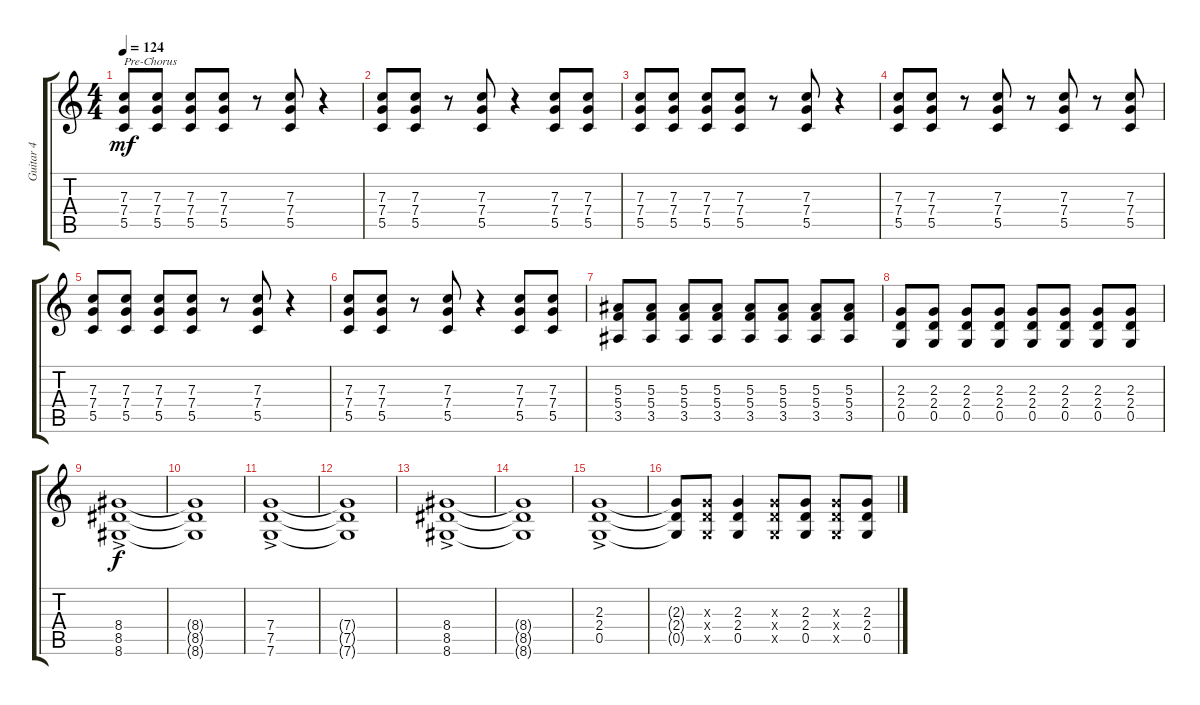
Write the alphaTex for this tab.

\track ("Guitar 4" "Guitar 4") {instrument distortionguitar}
\staff {score tabs}
\tuning (D4 A3 F3 C3 G2 C2) {hide}
\ts (4 4)
\tempo 124
\clef g2
\ks c
(7.3 7.4 5.5).8{txt "Pre-Chorus" dy mf} (7.3 7.4 5.5).8 (7.3 7.4 5.5).8 (7.3 7.4 5.5).8 r.8 (7.3 7.4 5.5).8 r.4 |
(7.3 7.4 5.5).8 (7.3 7.4 5.5).8 r.8 (7.3 7.4 5.5).8 r.4 (7.3 7.4 5.5).8 (7.3 7.4 5.5).8 |
(7.3 7.4 5.5).8 (7.3 7.4 5.5).8 (7.3 7.4 5.5).8 (7.3 7.4 5.5).8 r.8 (7.3 7.4 5.5).8 r.4 |
(7.3 7.4 5.5).8 (7.3 7.4 5.5).8 r.8 (7.3 7.4 5.5).8 r.8 (7.3 7.4 5.5).8 r.8 (7.3 7.4 5.5).8 |
(7.3 7.4 5.5).8 (7.3 7.4 5.5).8 (7.3 7.4 5.5).8 (7.3 7.4 5.5).8 r.8 (7.3 7.4 5.5).8 r.4 |
(7.3 7.4 5.5).8 (7.3 7.4 5.5).8 r.8 (7.3 7.4 5.5).8 r.4 (7.3 7.4 5.5).8 (7.3 7.4 5.5).8 |
(5.3 5.4 3.5).8 (5.3 5.4 3.5).8 (5.3 5.4 3.5).8 (5.3 5.4 3.5).8 (5.3 5.4 3.5).8 (5.3 5.4 3.5).8 (5.3 5.4 3.5).8 (5.3 5.4 3.5).8 |
(2.3 2.4 0.5).8 (2.3 2.4 0.5).8 (2.3 2.4 0.5).8 (2.3 2.4 0.5).8 (2.3 2.4 0.5).8 (2.3 2.4 0.5).8 (2.3 2.4 0.5).8 (2.3 2.4 0.5).8 |
(8.4{ac} 8.5{ac} 8.6{ac}).1{dy f} |
(8.4{t} 8.5{t} 8.6{t}).1 |
(7.4{ac} 7.5{ac} 7.6{ac}).1 |
(7.4{t} 7.5{t} 7.6{t}).1 |
(8.4{ac} 8.5{ac} 8.6{ac}).1 |
(8.4{t} 8.5{t} 8.6{t}).1 |
(2.3 2.4{ac} 0.5{ac}).1 |
(2.3{t} 2.4{t} 0.5{t}).8 (2.3{x} 2.4{x} 0.5{x}).8 (2.3 2.4 0.5).4 (2.3{x} 2.4{x} 0.5{x}).8 (2.3 2.4 0.5).8 (2.3{x} 2.4{x} 0.5{x}).8 (2.3 2.4 0.5).8
